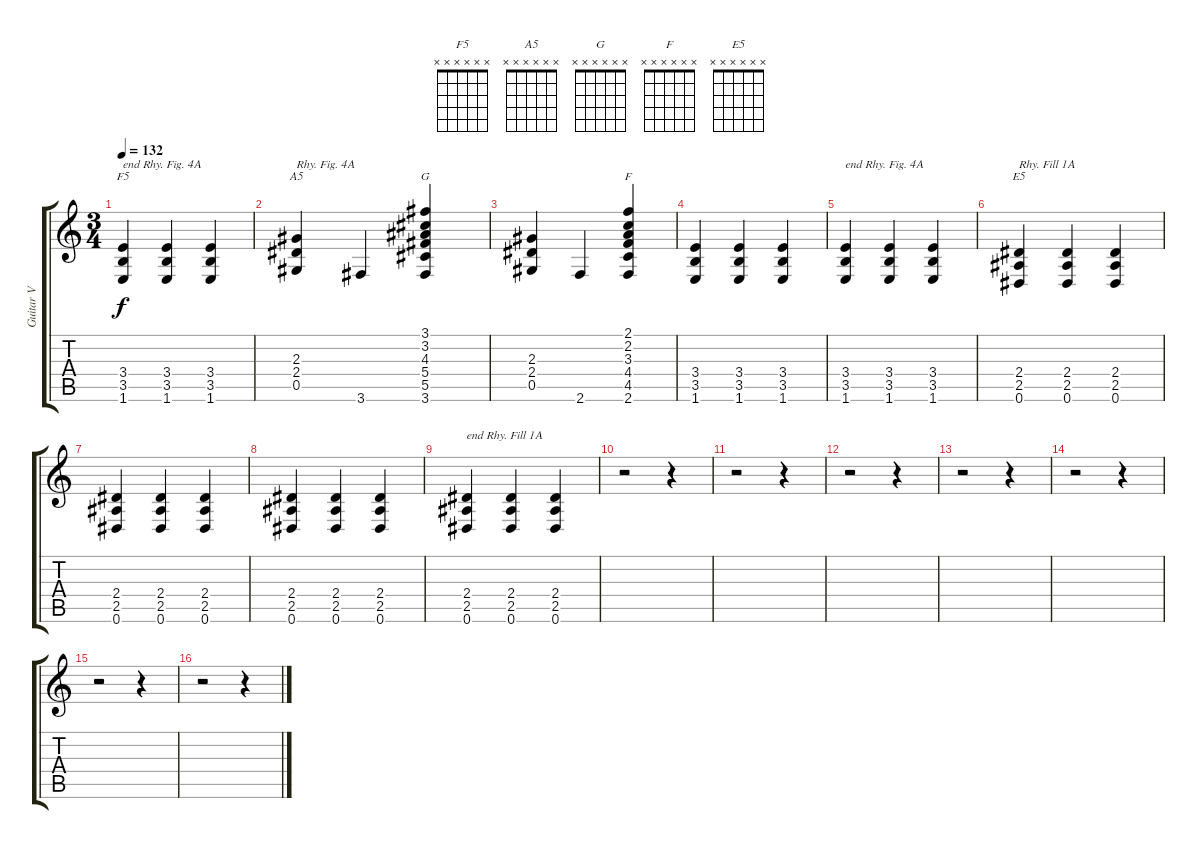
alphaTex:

\track ("Guitar V" "Guitar V") {instrument distortionguitar}
\staff {score tabs}
\tuning (Eb4 Bb3 Gb3 Db3 Ab2 Eb2) {hide}
\chord ("F5" x x x x x x) {firstfret 0}
\chord ("A5" x x x x x x) {firstfret 0}
\chord ("G" x x x x x x) {firstfret 0}
\chord ("F" x x x x x x) {firstfret 0}
\chord ("E5" x x x x x x) {firstfret 0}
\ts (3 4)
\tempo 132
\clef g2
\ks c
(3.4 3.5 1.6).4{ch "F5" txt "end Rhy. Fig. 4A" dy f} (3.4 3.5 1.6).4 (3.4 3.5 1.6).4 |
(2.3 2.4 0.5).4{ch "A5" txt "Rhy. Fig. 4A"} 3.6.4 (3.1 3.2 4.3 5.4 5.5 3.6).4{ch "G"} |
(2.3 2.4 0.5).4 2.6.4 (2.1 2.2 3.3 4.4 4.5 2.6).4{ch "F"} |
(3.4 3.5 1.6).4 (3.4 3.5 1.6).4 (3.4 3.5 1.6).4 |
(3.4 3.5 1.6).4{txt "end Rhy. Fig. 4A"} (3.4 3.5 1.6).4 (3.4 3.5 1.6).4 |
(2.4 2.5 0.6).4{ch "E5" txt "Rhy. Fill 1A"} (2.4 2.5 0.6).4 (2.4 2.5 0.6).4 |
(2.4 2.5 0.6).4 (2.4 2.5 0.6).4 (2.4 2.5 0.6).4 |
(2.4 2.5 0.6).4 (2.4 2.5 0.6).4 (2.4 2.5 0.6).4 |
(2.4 2.5 0.6).4{txt "end Rhy. Fill 1A"} (2.4 2.5 0.6).4 (2.4 2.5 0.6).4 |
r.2 r.4 |
r.2 r.4 |
r.2 r.4 |
r.2 r.4 |
r.2 r.4 |
r.2 r.4 |
r.2 r.4
